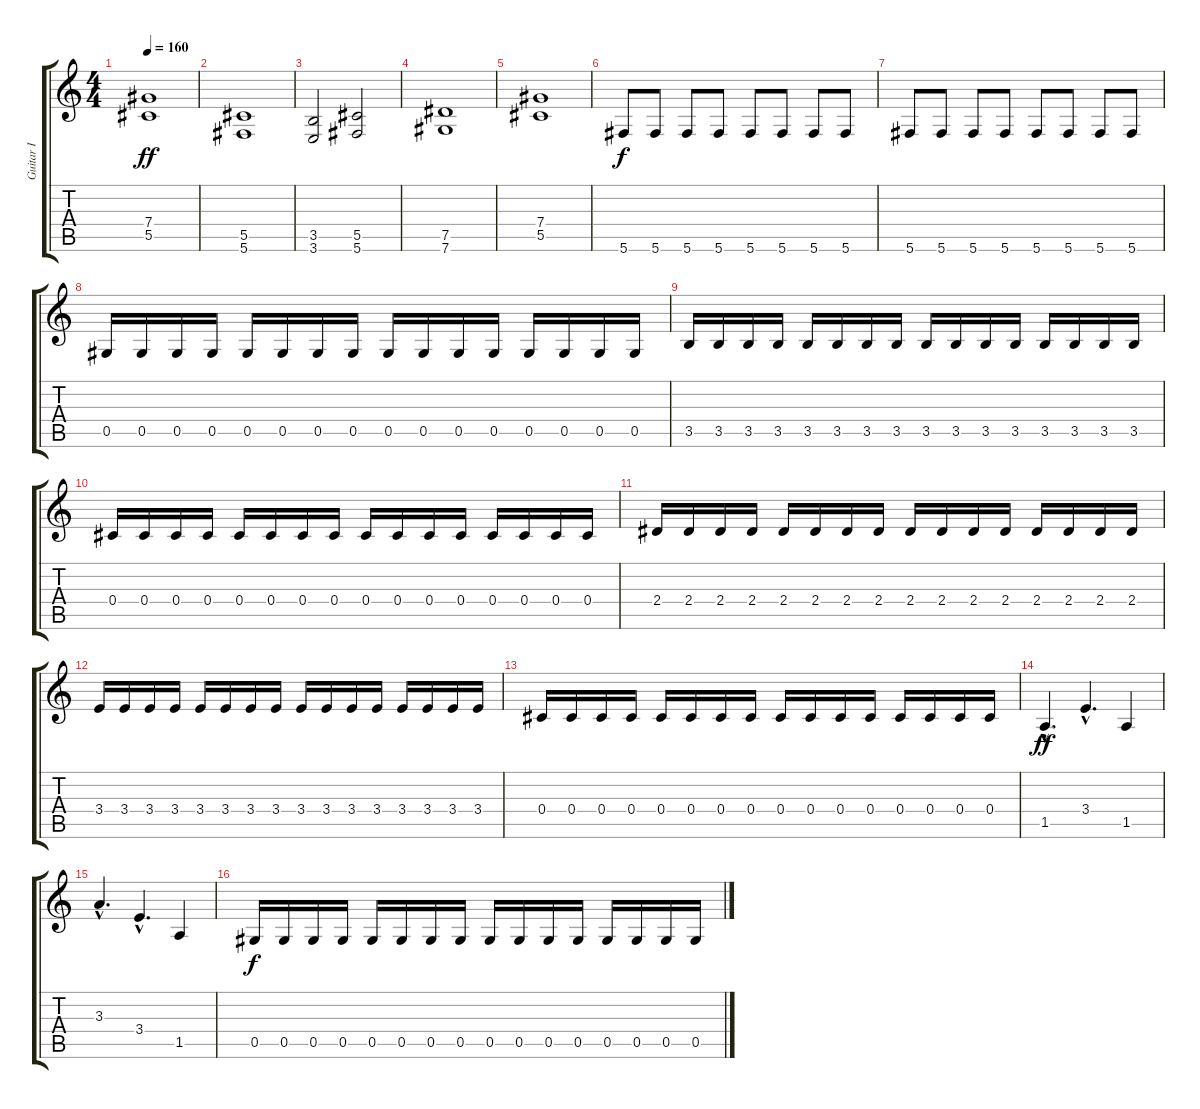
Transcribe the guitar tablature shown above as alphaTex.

\track ("Guitar I" "Guitar I") {instrument distortionguitar}
\staff {score tabs}
\tuning (Eb4 Bb3 Gb3 Db3 Ab2 Db2) {hide}
\ts (4 4)
\tempo 160
\clef g2
\ks c
(7.4 5.5).1{dy ff} |
(5.5 5.6).1 |
(3.5 3.6).2 (5.5 5.6).2 |
(7.5 7.6).1 |
(7.4 5.5).1 |
5.6.8{dy f instrument electricguitarmuted} 5.6.8 5.6.8 5.6.8 5.6.8 5.6.8 5.6.8 5.6.8 |
5.6.8{instrument electricguitarmuted} 5.6.8 5.6.8 5.6.8 5.6.8 5.6.8 5.6.8 5.6.8 |
0.5.16{instrument distortionguitar} 0.5.16 0.5.16 0.5.16 0.5.16 0.5.16 0.5.16 0.5.16 0.5.16 0.5.16 0.5.16 0.5.16 0.5.16 0.5.16 0.5.16 0.5.16 |
3.5.16 3.5.16 3.5.16 3.5.16 3.5.16 3.5.16 3.5.16 3.5.16 3.5.16 3.5.16 3.5.16 3.5.16 3.5.16 3.5.16 3.5.16 3.5.16 |
0.4.16 0.4.16 0.4.16 0.4.16 0.4.16 0.4.16 0.4.16 0.4.16 0.4.16 0.4.16 0.4.16 0.4.16 0.4.16 0.4.16 0.4.16 0.4.16 |
2.4.16 2.4.16 2.4.16 2.4.16 2.4.16 2.4.16 2.4.16 2.4.16 2.4.16 2.4.16 2.4.16 2.4.16 2.4.16 2.4.16 2.4.16 2.4.16 |
3.4.16 3.4.16 3.4.16 3.4.16 3.4.16 3.4.16 3.4.16 3.4.16 3.4.16 3.4.16 3.4.16 3.4.16 3.4.16 3.4.16 3.4.16 3.4.16 |
0.4.16 0.4.16 0.4.16 0.4.16 0.4.16 0.4.16 0.4.16 0.4.16 0.4.16 0.4.16 0.4.16 0.4.16 0.4.16 0.4.16 0.4.16 0.4.16 |
1.5{hac}.4{d dy ff} 3.4{hac}.4{d} 1.5.4 |
3.3{hac}.4{d} 3.4{hac}.4{d} 1.5.4 |
0.5.16{dy f} 0.5.16 0.5.16 0.5.16 0.5.16 0.5.16 0.5.16 0.5.16 0.5.16 0.5.16 0.5.16 0.5.16 0.5.16 0.5.16 0.5.16 0.5.16
